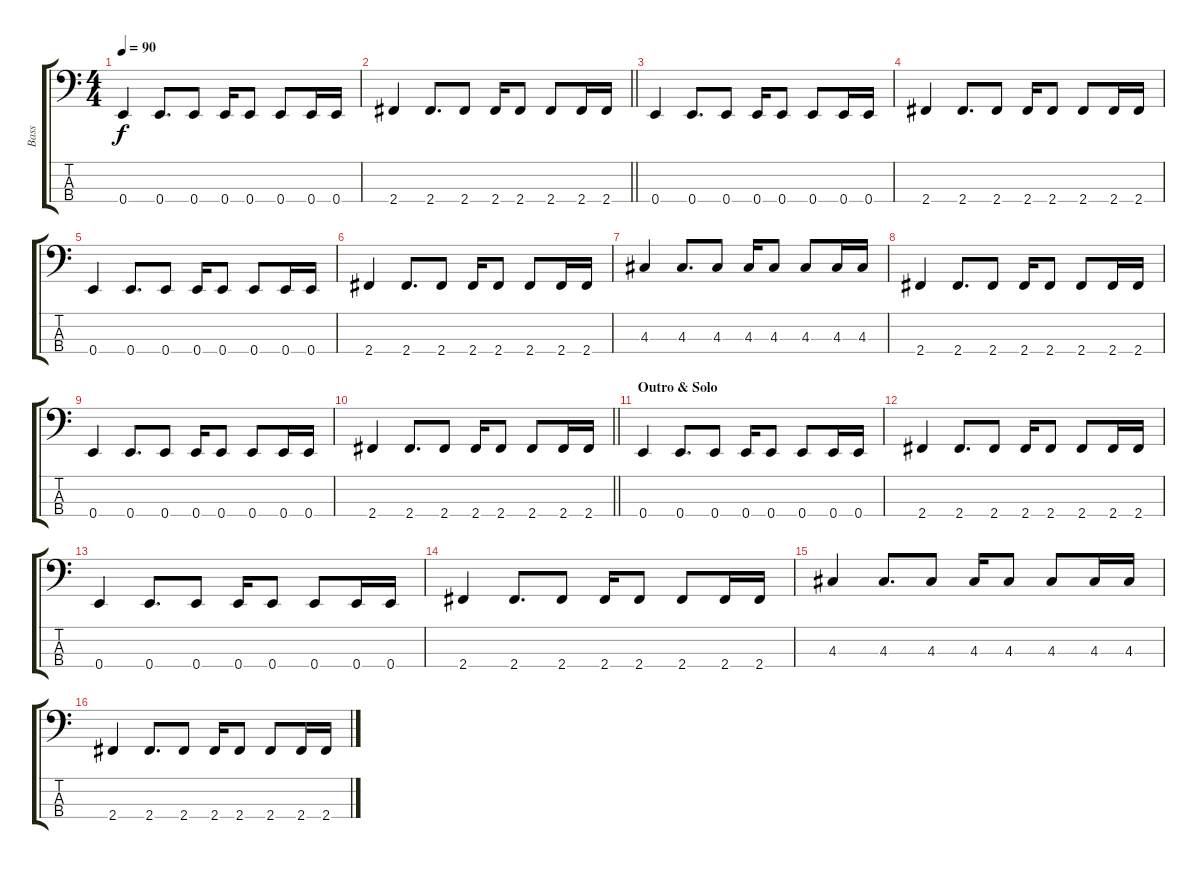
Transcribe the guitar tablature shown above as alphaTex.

\track ("Bass" "Bass") {instrument electricbassfinger}
\staff {score tabs}
\tuning (G2 D2 A1 E1) {hide}
\ts (4 4)
\tempo 90
\clef f4
\ks c
0.4.4{dy f} 0.4.8{d} 0.4.8 0.4.16 0.4.8 0.4.8 0.4.16 0.4.16 |
\barLineRight lightlight
2.4.4 2.4.8{d} 2.4.8 2.4.16 2.4.8 2.4.8 2.4.16 2.4.16 |
0.4.4 0.4.8{d} 0.4.8 0.4.16 0.4.8 0.4.8 0.4.16 0.4.16 |
2.4.4 2.4.8{d} 2.4.8 2.4.16 2.4.8 2.4.8 2.4.16 2.4.16 |
0.4.4 0.4.8{d} 0.4.8 0.4.16 0.4.8 0.4.8 0.4.16 0.4.16 |
2.4.4 2.4.8{d} 2.4.8 2.4.16 2.4.8 2.4.8 2.4.16 2.4.16 |
4.3.4 4.3.8{d} 4.3.8 4.3.16 4.3.8 4.3.8 4.3.16 4.3.16 |
2.4.4 2.4.8{d} 2.4.8 2.4.16 2.4.8 2.4.8 2.4.16 2.4.16 |
0.4.4 0.4.8{d} 0.4.8 0.4.16 0.4.8 0.4.8 0.4.16 0.4.16 |
\barLineRight lightlight
2.4.4 2.4.8{d} 2.4.8 2.4.16 2.4.8 2.4.8 2.4.16 2.4.16 |
\section ("" "Outro & Solo")
0.4.4 0.4.8{d} 0.4.8 0.4.16 0.4.8 0.4.8 0.4.16 0.4.16 |
2.4.4 2.4.8{d} 2.4.8 2.4.16 2.4.8 2.4.8 2.4.16 2.4.16 |
0.4.4 0.4.8{d} 0.4.8 0.4.16 0.4.8 0.4.8 0.4.16 0.4.16 |
2.4.4 2.4.8{d} 2.4.8 2.4.16 2.4.8 2.4.8 2.4.16 2.4.16 |
4.3.4 4.3.8{d} 4.3.8 4.3.16 4.3.8 4.3.8 4.3.16 4.3.16 |
2.4.4 2.4.8{d} 2.4.8 2.4.16 2.4.8 2.4.8 2.4.16 2.4.16
